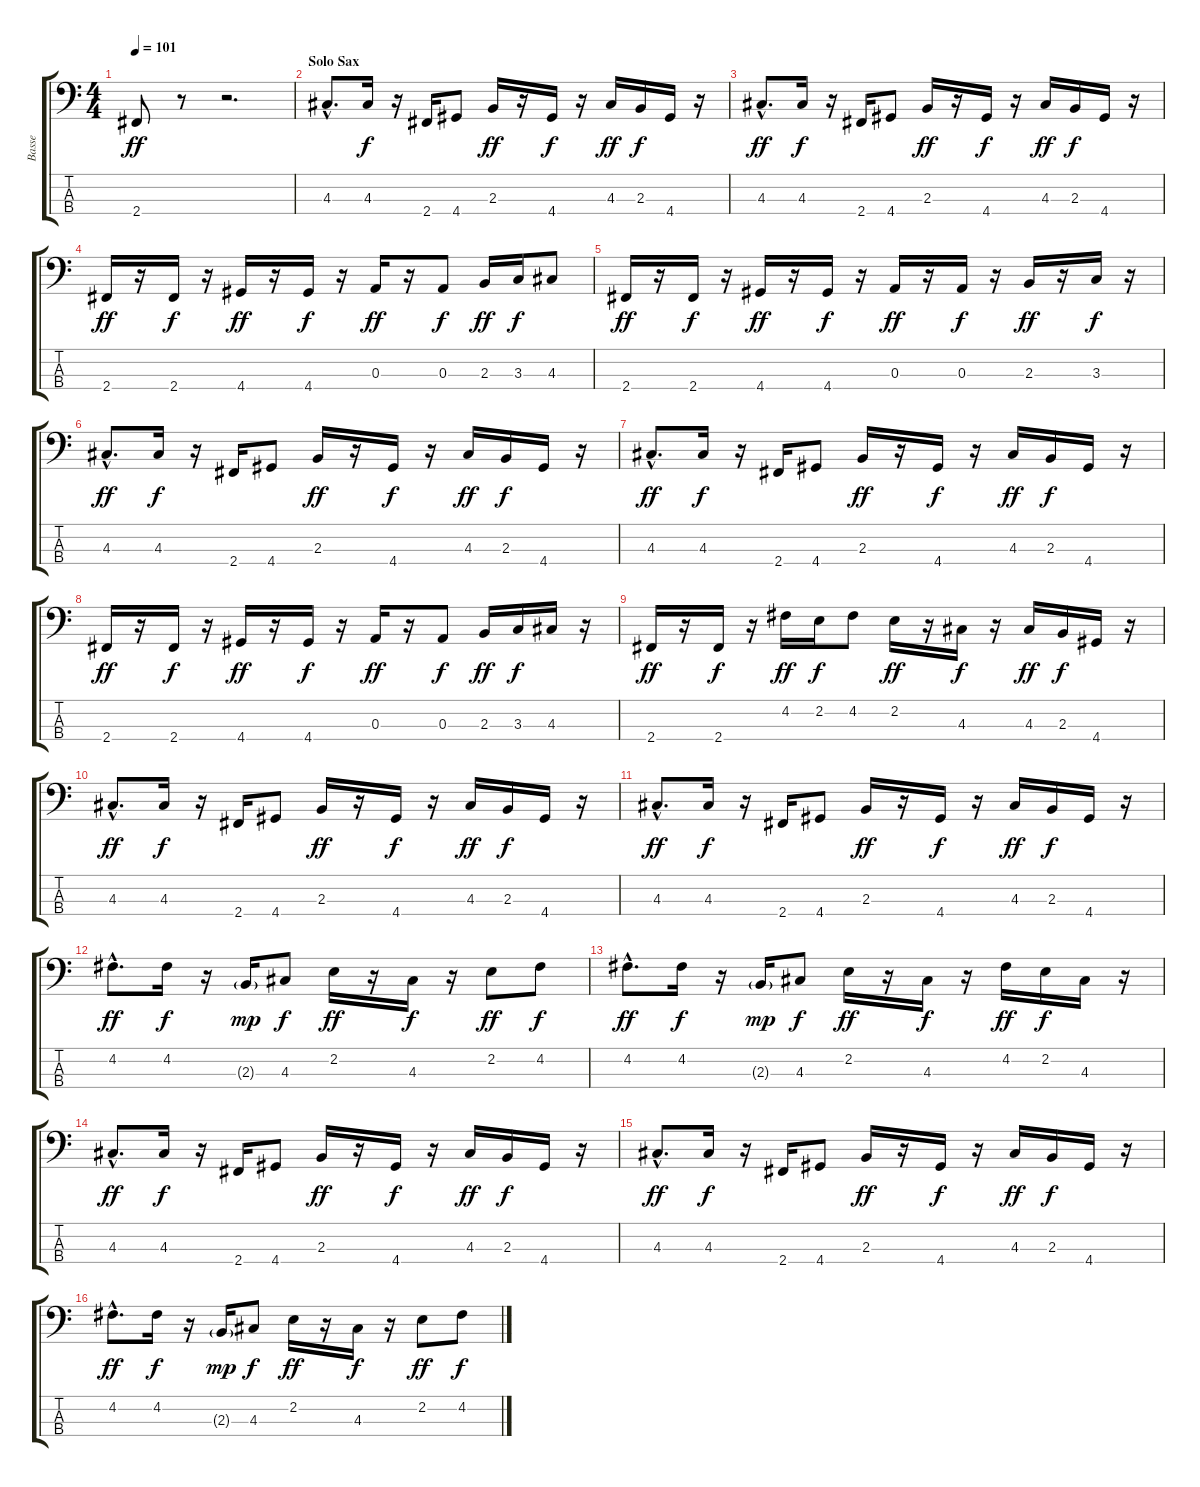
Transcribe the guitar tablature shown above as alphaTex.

\track ("Basse" "Basse") {instrument electricbassfinger}
\staff {score tabs}
\tuning (G2 D2 A1 E1) {hide}
\ts (4 4)
\tempo 101
\clef f4
\ks c
2.4.8{dy ff} r.8 r.2{d} |
\section ("" "Solo Sax")
4.3{hac}.8{d} 4.3.16{dy f} r.16 2.4.16 4.4.8 2.3.16{dy ff} r.16 4.4.16{dy f} r.16 4.3.16{dy ff} 2.3.16{dy f} 4.4.16 r.16 |
4.3{hac}.8{d dy ff} 4.3.16{dy f} r.16 2.4.16 4.4.8 2.3.16{dy ff} r.16 4.4.16{dy f} r.16 4.3.16{dy ff} 2.3.16{dy f} 4.4.16 r.16 |
2.4.16{dy ff} r.16 2.4.16{dy f} r.16 4.4.16{dy ff} r.16 4.4.16{dy f} r.16 0.3.16{dy ff} r.16 0.3.8{dy f} 2.3.16{dy ff} 3.3.16{dy f} 4.3.8 |
2.4.16{dy ff} r.16 2.4.16{dy f} r.16 4.4.16{dy ff} r.16 4.4.16{dy f} r.16 0.3.16{dy ff} r.16 0.3.16{dy f} r.16 2.3.16{dy ff} r.16 3.3.16{dy f} r.16 |
4.3{hac}.8{d dy ff} 4.3.16{dy f} r.16 2.4.16 4.4.8 2.3.16{dy ff} r.16 4.4.16{dy f} r.16 4.3.16{dy ff} 2.3.16{dy f} 4.4.16 r.16 |
4.3{hac}.8{d dy ff} 4.3.16{dy f} r.16 2.4.16 4.4.8 2.3.16{dy ff} r.16 4.4.16{dy f} r.16 4.3.16{dy ff} 2.3.16{dy f} 4.4.16 r.16 |
2.4.16{dy ff} r.16 2.4.16{dy f} r.16 4.4.16{dy ff} r.16 4.4.16{dy f} r.16 0.3.16{dy ff} r.16 0.3.8{dy f} 2.3.16{dy ff} 3.3.16{dy f} 4.3.16 r.16 |
2.4.16{dy ff} r.16 2.4.16{dy f} r.16 4.2.16{dy ff} 2.2.16{dy f} 4.2.8 2.2.16{dy ff} r.16 4.3.16{dy f} r.16 4.3.16{dy ff} 2.3.16{dy f} 4.4.16 r.16 |
4.3{hac}.8{d dy ff} 4.3.16{dy f} r.16 2.4.16 4.4.8 2.3.16{dy ff} r.16 4.4.16{dy f} r.16 4.3.16{dy ff} 2.3.16{dy f} 4.4.16 r.16 |
4.3{hac}.8{d dy ff} 4.3.16{dy f} r.16 2.4.16 4.4.8 2.3.16{dy ff} r.16 4.4.16{dy f} r.16 4.3.16{dy ff} 2.3.16{dy f} 4.4.16 r.16 |
4.2{hac}.8{d dy ff} 4.2.16{dy f} r.16 2.3{g}.16{dy mp} 4.3.8{dy f} 2.2.16{dy ff} r.16 4.3.16{dy f} r.16 2.2.8{dy ff} 4.2.8{dy f} |
4.2{hac}.8{d dy ff} 4.2.16{dy f} r.16 2.3{g}.16{dy mp} 4.3.8{dy f} 2.2.16{dy ff} r.16 4.3.16{dy f} r.16 4.2.16{dy ff} 2.2.16{dy f} 4.3.16 r.16 |
4.3{hac}.8{d dy ff} 4.3.16{dy f} r.16 2.4.16 4.4.8 2.3.16{dy ff} r.16 4.4.16{dy f} r.16 4.3.16{dy ff} 2.3.16{dy f} 4.4.16 r.16 |
4.3{hac}.8{d dy ff} 4.3.16{dy f} r.16 2.4.16 4.4.8 2.3.16{dy ff} r.16 4.4.16{dy f} r.16 4.3.16{dy ff} 2.3.16{dy f} 4.4.16 r.16 |
4.2{hac}.8{d dy ff} 4.2.16{dy f} r.16 2.3{g}.16{dy mp} 4.3.8{dy f} 2.2.16{dy ff} r.16 4.3.16{dy f} r.16 2.2.8{dy ff} 4.2.8{dy f}
